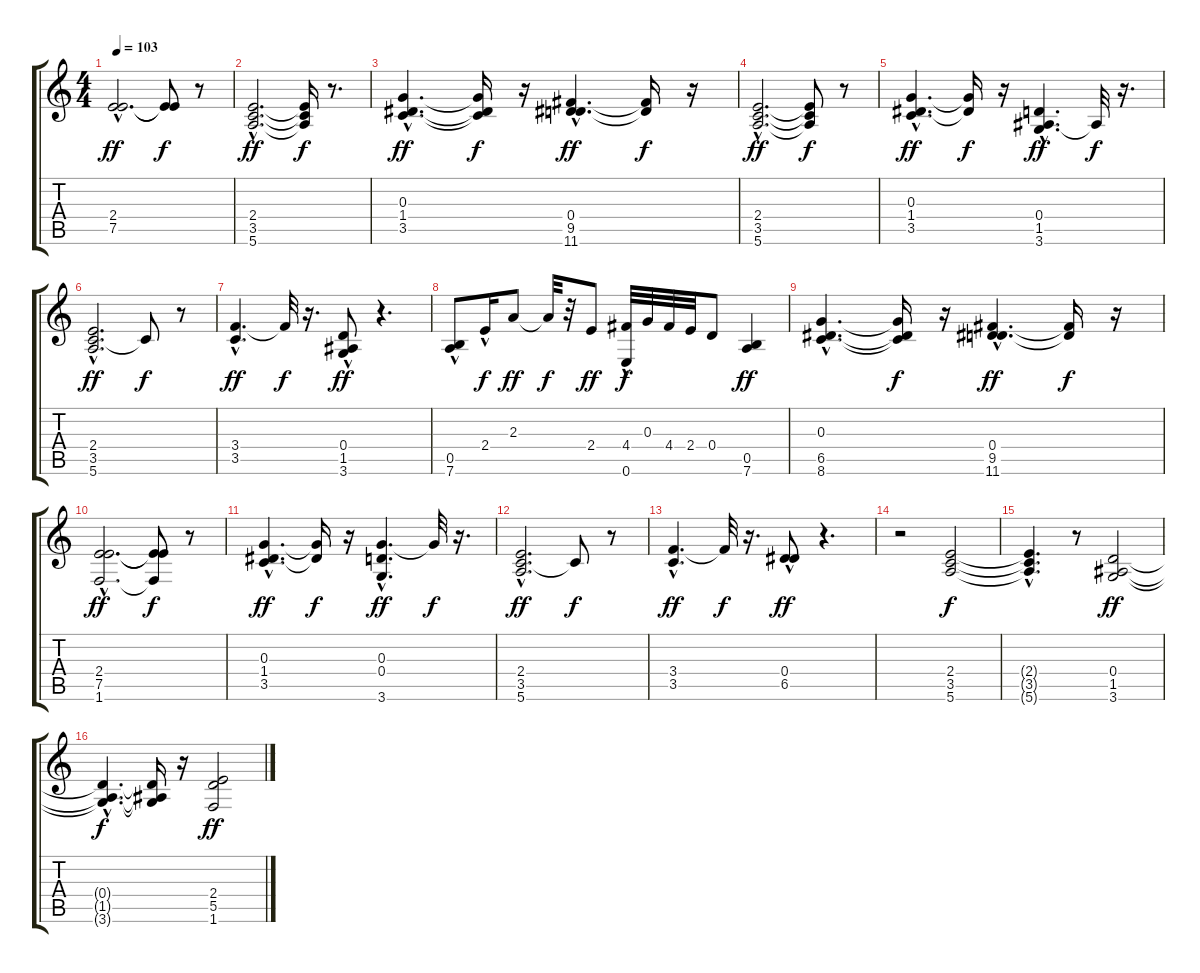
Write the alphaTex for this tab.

\track "" {instrument distortionguitar}
\staff {score tabs}
\tuning (E4 B3 G3 D3 A2 E2) {hide}
\ts (4 4)
\tempo 103
\clef g2
\ks c
(2.4{hac} 7.5{hac}).2{d dy ff} (2.4{t} 7.5{t}).8{dy f} r.8 |
(2.4{hac} 3.5{hac} 5.6{hac}).2{d dy ff} (2.4{t} 3.5{t} 5.6{t}).16{dy f} r.8{d} |
(0.3{hac} 1.4{hac} 3.5{hac}).4{d dy ff} (0.3{t} 1.4{t} 3.5{t}).16{dy f} r.16 (0.4{hac} 9.5{hac} 11.6{hac}).4{d dy ff} (9.5{t} 11.6{t}).16{dy f} r.16 |
(2.4{hac} 3.5{hac} 5.6{hac}).2{d dy ff} (2.4{t} 3.5{t} 5.6{t}).8{dy f} r.8 |
(0.3{hac} 1.4{hac} 3.5).4{d dy ff} (0.3{t} 1.4{t}).16{dy f} r.16 (0.4{hac} 1.5{hac} 3.6{hac}).4{d dy ff} 1.5{t}.32{dy f} r.16{d} |
(2.4 3.5{hac} 5.6).2{d dy ff} 3.5{t}.8{dy f} r.8 |
(3.4{hac} 3.5{hac}).4{d dy ff} 3.4{t}.32{dy f} r.16{d} (0.4 1.5{hac} 3.6).8{dy ff} r.4{d} |
(0.5{hac} 7.6).8 2.4{hac}.16{dy f} 2.3.8{dy ff} 2.3{t}.32{dy f} r.32 2.4.8{dy ff} (4.4 0.6{hac}).32{dy f} 0.3.32 4.4.32 2.4.32 0.4.8 (0.5 7.6).4{dy ff} |
(0.3{hac} 6.5{hac} 8.6{hac}).4{d} (0.3{t} 6.5{t} 8.6{t}).16{dy f} r.16 (0.4{hac} 9.5{hac} 11.6{hac}).4{d dy ff} (9.5{t} 11.6{t}).16{dy f} r.16 |
(2.4{hac} 7.5{hac} 1.6{hac}).2{d dy ff} (2.4{t} 7.5{t} 1.6{t}).8{dy f} r.8 |
(0.3{hac} 1.4{hac} 3.5).4{d dy ff} (0.3{t} 1.4{t}).16{dy f} r.16 (0.3{hac} 0.4{hac} 3.6{hac}).4{d dy ff} 0.3{t}.32{dy f} r.16{d} |
(2.4 3.5{hac} 5.6).2{d dy ff} 3.5{t}.8{dy f} r.8 |
(3.4{hac} 3.5{hac}).4{d dy ff} 3.4{t}.32{dy f} r.16{d} (0.4 6.5{hac}).8{dy ff} r.4{d} |
r.2 (2.4 3.5 5.6).2{dy f} |
(2.4{t} 3.5{t} 5.6{hac t}).4{d} r.8 (0.4 1.5 3.6).2{dy ff} |
(0.4{hac t} 1.5{hac t} 3.6{hac t}).4{d dy f} (0.4{t} 1.5{t} 3.6{t}).16 r.16 (2.4 5.5 1.6).2{dy ff}
